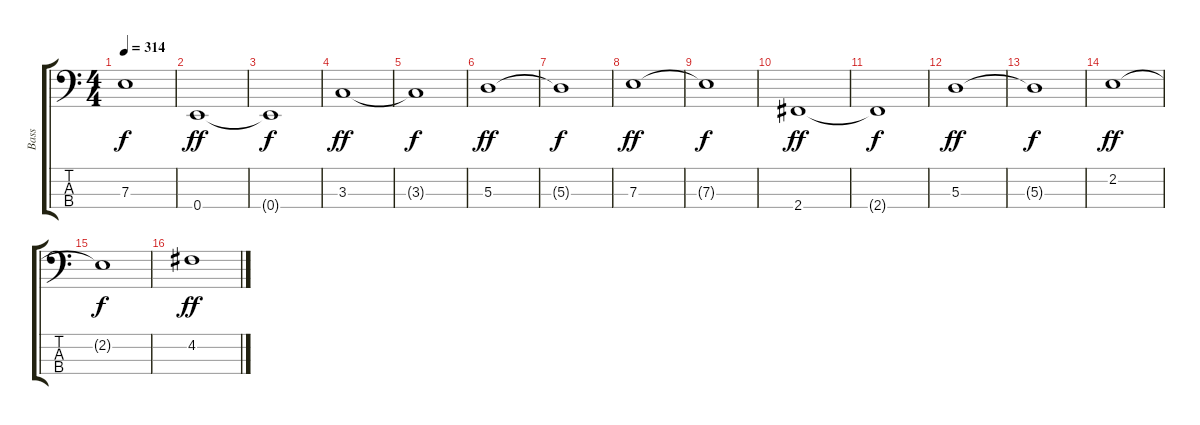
\track ("Bass" "Bass") {instrument electricbassfinger}
\staff {score tabs}
\tuning (G2 D2 A1 E1) {hide}
\ts (4 4)
\tempo 314
\clef f4
\ks c
7.3{t}.1{dy f} |
0.4.1{dy ff} |
0.4{t}.1{dy f} |
3.3.1{dy ff} |
3.3{t}.1{dy f} |
5.3.1{dy ff} |
5.3{t}.1{dy f} |
7.3.1{dy ff} |
7.3{t}.1{dy f} |
2.4.1{dy ff} |
2.4{t}.1{dy f} |
5.3.1{dy ff} |
5.3{t}.1{dy f} |
2.2.1{dy ff} |
2.2{t}.1{dy f} |
4.2.1{dy ff}
